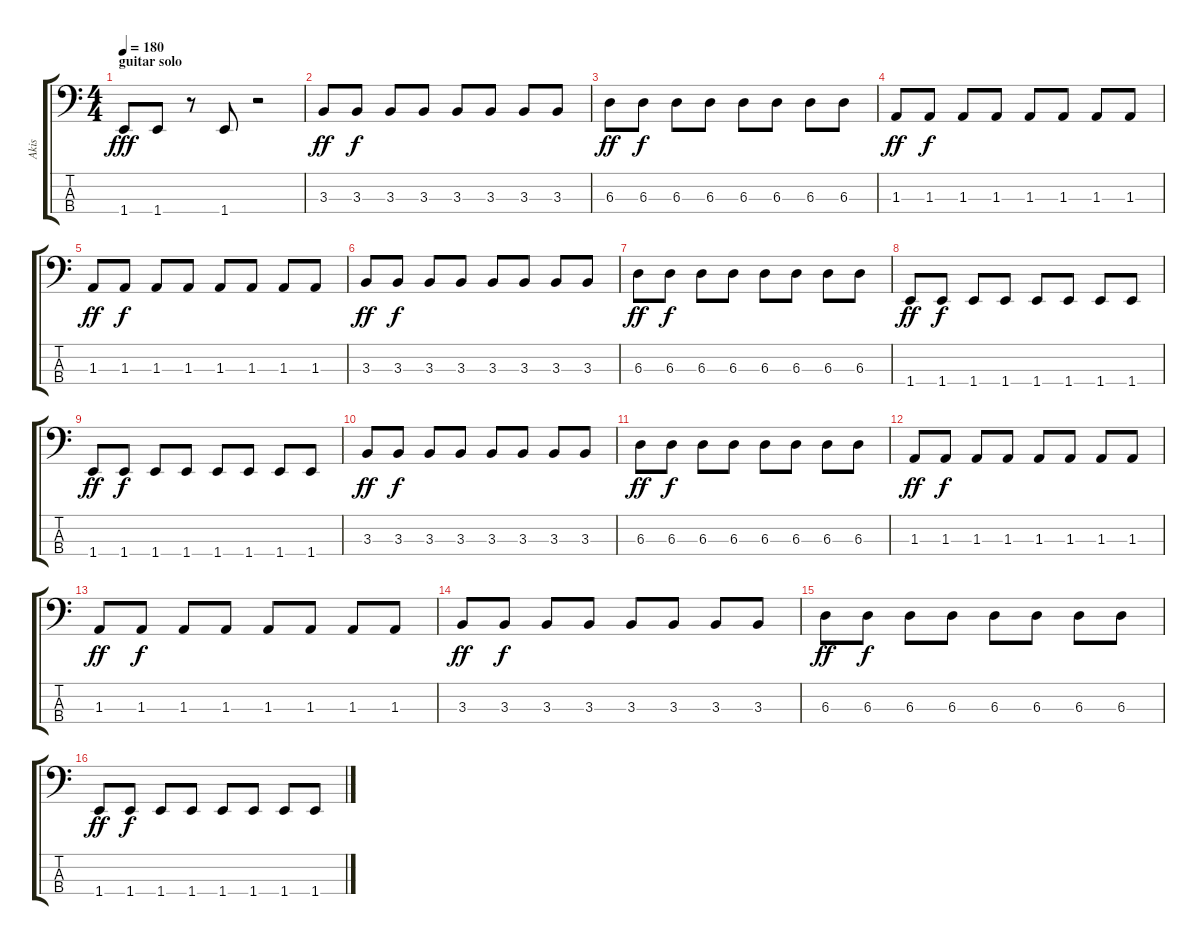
\track ("Akis" "Akis") {instrument electricbassfinger}
\staff {score tabs}
\tuning (Gb2 Db2 Ab1 Eb1) {hide}
\ts (4 4)
\section ("" "guitar solo")
\tempo 180
\clef f4
\ks c
1.4.8{dy fff} 1.4.8 r.8 1.4.8 r.2 |
3.3.8{dy ff} 3.3.8{dy f} 3.3.8 3.3.8 3.3.8 3.3.8 3.3.8 3.3.8 |
6.3.8{dy ff} 6.3.8{dy f} 6.3.8 6.3.8 6.3.8 6.3.8 6.3.8 6.3.8 |
1.3.8{dy ff} 1.3.8{dy f} 1.3.8 1.3.8 1.3.8 1.3.8 1.3.8 1.3.8 |
1.3.8{dy ff} 1.3.8{dy f} 1.3.8 1.3.8 1.3.8 1.3.8 1.3.8 1.3.8 |
3.3.8{dy ff} 3.3.8{dy f} 3.3.8 3.3.8 3.3.8 3.3.8 3.3.8 3.3.8 |
6.3.8{dy ff} 6.3.8{dy f} 6.3.8 6.3.8 6.3.8 6.3.8 6.3.8 6.3.8 |
1.4.8{dy ff} 1.4.8{dy f} 1.4.8 1.4.8 1.4.8 1.4.8 1.4.8 1.4.8 |
1.4.8{dy ff} 1.4.8{dy f} 1.4.8 1.4.8 1.4.8 1.4.8 1.4.8 1.4.8 |
3.3.8{dy ff} 3.3.8{dy f} 3.3.8 3.3.8 3.3.8 3.3.8 3.3.8 3.3.8 |
6.3.8{dy ff} 6.3.8{dy f} 6.3.8 6.3.8 6.3.8 6.3.8 6.3.8 6.3.8 |
1.3.8{dy ff} 1.3.8{dy f} 1.3.8 1.3.8 1.3.8 1.3.8 1.3.8 1.3.8 |
1.3.8{dy ff} 1.3.8{dy f} 1.3.8 1.3.8 1.3.8 1.3.8 1.3.8 1.3.8 |
3.3.8{dy ff} 3.3.8{dy f} 3.3.8 3.3.8 3.3.8 3.3.8 3.3.8 3.3.8 |
6.3.8{dy ff} 6.3.8{dy f} 6.3.8 6.3.8 6.3.8 6.3.8 6.3.8 6.3.8 |
1.4.8{dy ff} 1.4.8{dy f} 1.4.8 1.4.8 1.4.8 1.4.8 1.4.8 1.4.8
